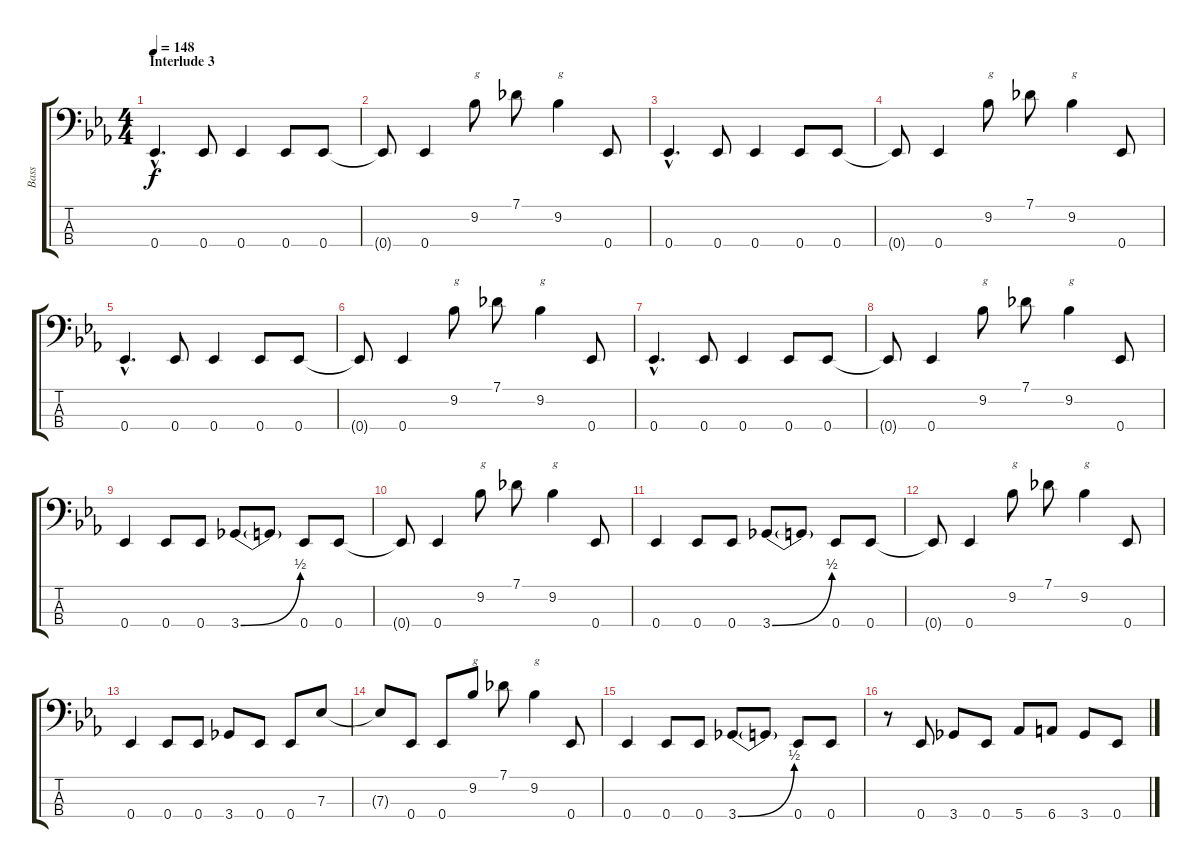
\track ("Bass" "Bass") {instrument electricbasspick}
\staff {score tabs}
\tuning (Gb2 Db2 Ab1 Eb1) {hide}
\ts (4 4)
\section ("" "Interlude 3")
\tempo 148
\clef f4
\ks eb
0.4{hac}.4{d dy f} 0.4.8 0.4.4 0.4.8 0.4.8 |
0.4{t}.8 0.4.4 9.2.8{txt "g"} 7.1.8 9.2.4{txt "g"} 0.4.8 |
0.4{hac}.4{d} 0.4.8 0.4.4 0.4.8 0.4.8 |
0.4{t}.8 0.4.4 9.2.8{txt "g"} 7.1.8 9.2.4{txt "g"} 0.4.8 |
0.4{hac}.4{d} 0.4.8 0.4.4 0.4.8 0.4.8 |
0.4{t}.8 0.4.4 9.2.8{txt "g"} 7.1.8 9.2.4{txt "g"} 0.4.8 |
0.4{hac}.4{d} 0.4.8 0.4.4 0.4.8 0.4.8 |
0.4{t}.8 0.4.4 9.2.8{txt "g"} 7.1.8 9.2.4{txt "g"} 0.4.8 |
0.4.4 0.4.8 0.4.8 3.4{be (bend 0 0 60 2)}.8 3.4{t}.8 0.4.8 0.4.8 |
0.4{t}.8 0.4.4 9.2.8{txt "g"} 7.1.8 9.2.4{txt "g"} 0.4.8 |
0.4.4 0.4.8 0.4.8 3.4{be (bend 0 0 60 2)}.8 3.4{t}.8 0.4.8 0.4.8 |
0.4{t}.8 0.4.4 9.2.8{txt "g"} 7.1.8 9.2.4{txt "g"} 0.4.8 |
0.4.4 0.4.8 0.4.8 3.4.8 0.4.8 0.4.8 7.3.8 |
7.3{t}.8 0.4.8 0.4.8 9.2.8{txt "g"} 7.1.8 9.2.4{txt "g"} 0.4.8 |
0.4.4 0.4.8 0.4.8 3.4{be (bend 0 0 60 2)}.8 3.4{t}.8 0.4.8 0.4.8 |
r.8 0.4.8 3.4.8 0.4.8 5.4.8 6.4.8 3.4.8 0.4.8
